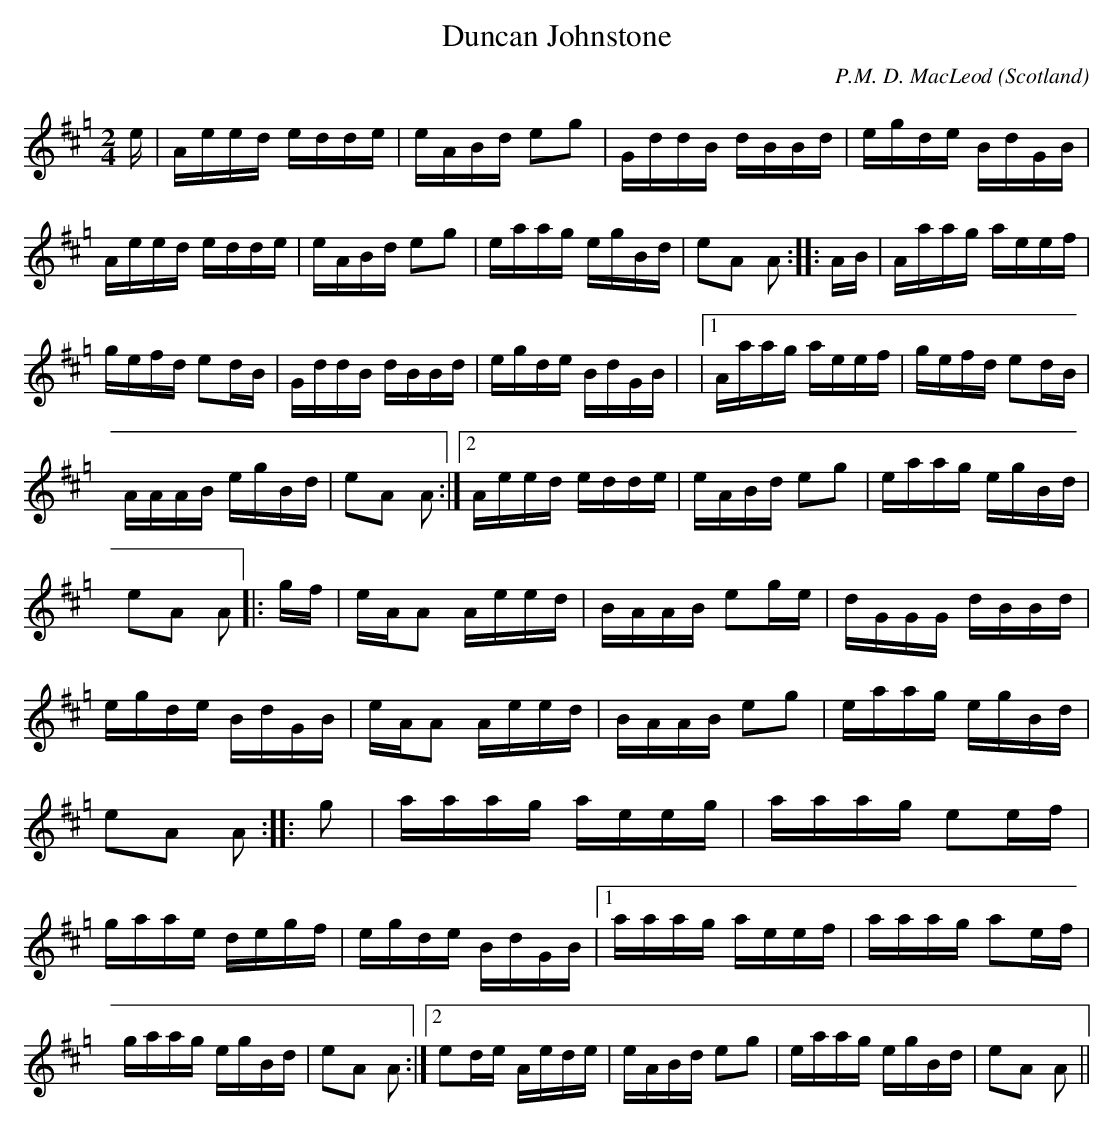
X:1
T:Duncan Johnstone
O:Scotland
M:2/4
C:P.M. D. MacLeod
K:Hp
e|\
Aeed edde|eABd e2g2|GddB dBBd|egde BdGB|\
Aeed edde|eABd e2g2|eaag egBd|e2A2 A2::\
AB|\
Aaag aeef|gefd e2dB|GddB dBBd|egde BdGB|\
|1  Aaag aeef|gefd e2dB|AAAB egBd|e2A2 A2\
:|2 Aeed edde|eABd e2g2|eaag egBd|e2A2 A2|:\
gf|\
eAA2 Aeed|BAAB e2ge|dGGG dBBd|egde BdGB|\
eAA2 Aeed|BAAB e2g2|eaag egBd|e2A2 A2::\
g2|\
aaag aeeg|aaag e2ef|gaae degf|egde BdGB\
|1  aaag aeef|aaag a2ef|gaag egBd|e2A2 A2\
:|2 e2de Aede|eABd e2g2|eaag egBd|e2A2 A2||
